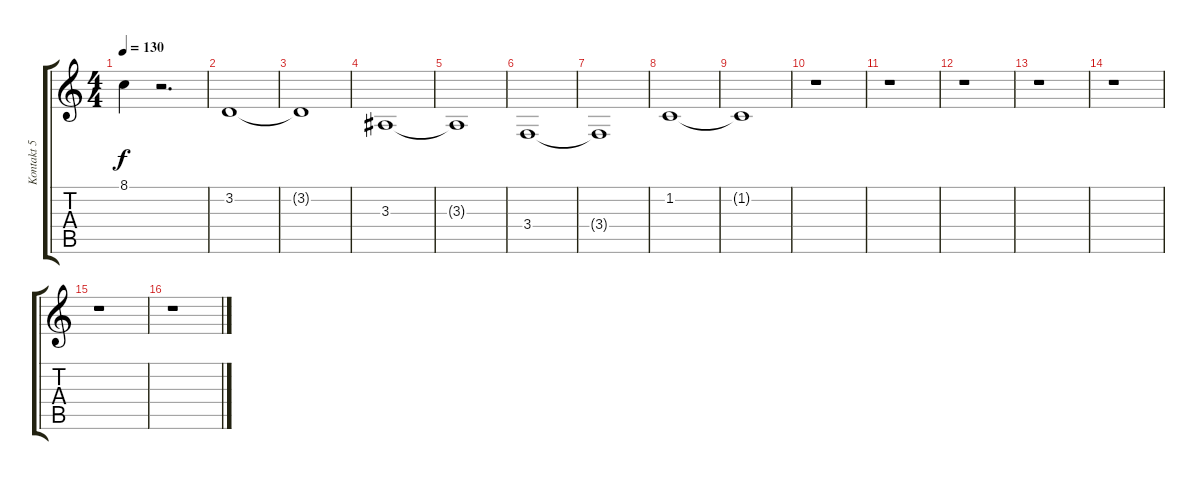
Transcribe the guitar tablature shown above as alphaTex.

\track ("Kontakt 5 #3 (MIDI)" "Kontakt 5 ") {instrument synthbrass2}
\staff {score tabs}
\tuning (E4 B3 G3 D3 A2 E2) {hide}
\ts (4 4)
\tempo 130
\clef g2
\ks c
8.1{t}.4{dy f} r.2{d} |
3.2.1 |
3.2{t}.1 |
3.3.1 |
3.3{t}.1 |
3.4.1 |
3.4{t}.1 |
1.2.1 |
1.2{t}.1 |
r.1 |
r.1 |
r.1 |
r.1 |
r.1 |
r.1 |
r.1
